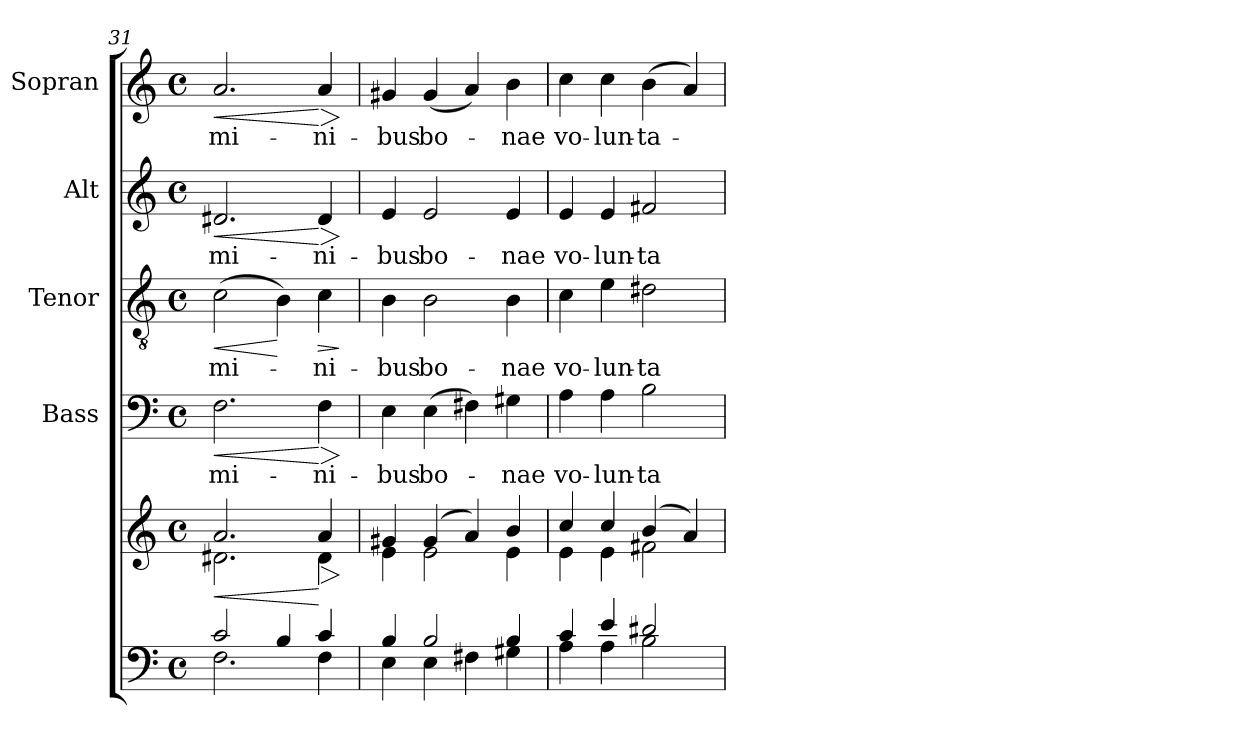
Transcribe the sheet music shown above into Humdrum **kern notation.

**kern	**kern	**dynam	**kern	**text	**dynam	**kern	**text	**dynam	**kern	**text	**dynam	**kern	**text	**dynam
*part5	*part5	*part5	*part4	*part4	*part4	*part3	*part3	*part3	*part2	*part2	*part2	*part1	*part1	*part1
*staff6	*staff5	*staff5/6	*staff4	*staff4	*staff4	*staff3	*staff3	*staff3	*staff2	*staff2	*staff2	*staff1	*staff1	*staff1
*	*	*	*I"Bass	*	*	*I"Tenor	*	*	*I"Alt	*	*	*I"Sopran	*	*
*	*	*	*I'B.	*	*	*I'T.	*	*	*I'A.	*	*	*I'S.	*	*
*clefF4	*clefG2	*	*clefF4	*	*	*clefGv2	*	*	*clefG2	*	*	*clefG2	*	*
*k[]	*k[]	*	*k[]	*	*	*k[]	*	*	*k[]	*	*	*k[]	*	*
*C:	*C:	*	*C:	*	*	*C:	*	*	*C:	*	*	*C:	*	*
*M4/4	*M4/4	*	*M4/4	*	*	*M4/4	*	*	*M4/4	*	*	*M4/4	*	*
*met(c)	*met(c)	*	*met(c)	*	*	*met(c)	*	*	*met(c)	*	*	*met(c)	*	*
=31	=31	=31	=31	=31	=31	=31	=31	=31	=31	=31	=31	=31	=31	=31
*^	*	*	*	*	*	*	*	*	*	*	*	*	*	*
!	!	!	!LO:HP:b	!	!LO:LY:b	!LO:HP:b	!	!LO:LY:b	!LO:HP:b	!	!LO:LY:b	!LO:HP:b	!	!LO:LY:b	!LO:HP:b
*	*	*^	*	*	*	*	*	*	*	*	*	*	*	*	*
2c/	2.F\	2.a/	2.d#X\	<	2.F\	-mi-	<	(>2c\	-mi-	<	2.d#X/	-mi-	<	2.a/	-mi-	<
4B/	.	.	.	.	.	.	.	4B\)	.	[	.	.	.	.	.	.
!	!	!	!	!LO:HP:n=1:b	!	!LO:LY:b	!LO:HP:n=1:b	!	!LO:LY:b	!LO:HP:b	!	!LO:LY:b	!LO:HP:n=1:b	!	!LO:LY:b	!LO:HP:n=1:b
4c/	4F\	4a/	4d#\	[ >	4F\	-ni-	[ >	4c\	-ni-	>	4d#/	-ni-	[ >	4a/	-ni-	[ >
*v	*v	*	*	*	*	*	*	*	*	*	*	*	*	*	*	*
*	*v	*v	*	*	*	*	*	*	*	*	*	*	*	*	*
.	.	]	.	.	]	.	.	]	.	.	]	.	.	]
!!LO:LB:g=z
=32	=32	=32	=32	=32	=32	=32	=32	=32	=32	=32	=32	=32	=32	=32
*^	*^	*	*	*	*	*	*	*	*	*	*	*	*	*
!	!	!	!	!	!	!LO:LY:b	!	!	!LO:LY:b	!	!	!LO:LY:b	!	!	!LO:LY:b	!
4B/	4E\	4g#X/	4e\	.	4E\	-bus	.	4B\	-bus	.	4e/	-bus	.	4g#X/	-bus	.
!	!	!	!	!	!	!LO:LY:b	!	!	!LO:LY:b	!	!	!LO:LY:b	!	!	!LO:LY:b	!
2B/	4E\	(4g#/	2e\	.	(>4E\	bo-	.	2B\	bo-	.	2e/	bo-	.	(<4g#/	bo-	.
.	4F#X\	4a/)	.	.	4F#X\)	.	.	.	.	.	.	.	.	4a/)	.	.
!	!	!	!	!	!	!LO:LY:b	!	!	!LO:LY:b	!	!	!LO:LY:b	!	!	!LO:LY:b	!
4B/	4G#X\	4b/	4e\	.	4G#X\	-nae	.	4B\	-nae	.	4e/	-nae	.	4b\	-nae	.
=33	=33	=33	=33	=33	=33	=33	=33	=33	=33	=33	=33	=33	=33	=33	=33	=33
!	!	!	!	!	!	!LO:LY:b	!	!	!LO:LY:b	!	!	!LO:LY:b	!	!	!LO:LY:b	!
4c/	4A\	4cc/	4e\	.	4A\	vo-	.	4c\	vo-	.	4e/	vo-	.	4cc\	vo-	.
!	!	!	!	!	!	!LO:LY:b	!	!	!LO:LY:b	!	!	!LO:LY:b	!	!	!LO:LY:b	!
4e/	4A\	4cc/	4e\	.	4A\	-lun-	.	4e\	-lun-	.	4e/	-lun-	.	4cc\	-lun-	.
!	!	!	!	!	!	!LO:LY:b	!	!	!LO:LY:b	!	!	!LO:LY:b	!	!	!LO:LY:b	!
2d#X/	2B\	(4b/	2f#X\	.	2B\	-ta-	.	2d#X\	-ta-	.	2f#X/	-ta-	.	(>4b\	-ta-	.
.	.	4a/)	.	.	.	.	.	.	.	.	.	.	.	4a/)	.	.
*v	*v	*	*	*	*	*	*	*	*	*	*	*	*	*	*	*
*	*v	*v	*	*	*	*	*	*	*	*	*	*	*	*	*
=	=	=	=	=	=	=	=	=	=	=	=	=	=	=
*-	*-	*-	*-	*-	*-	*-	*-	*-	*-	*-	*-	*-	*-	*-
